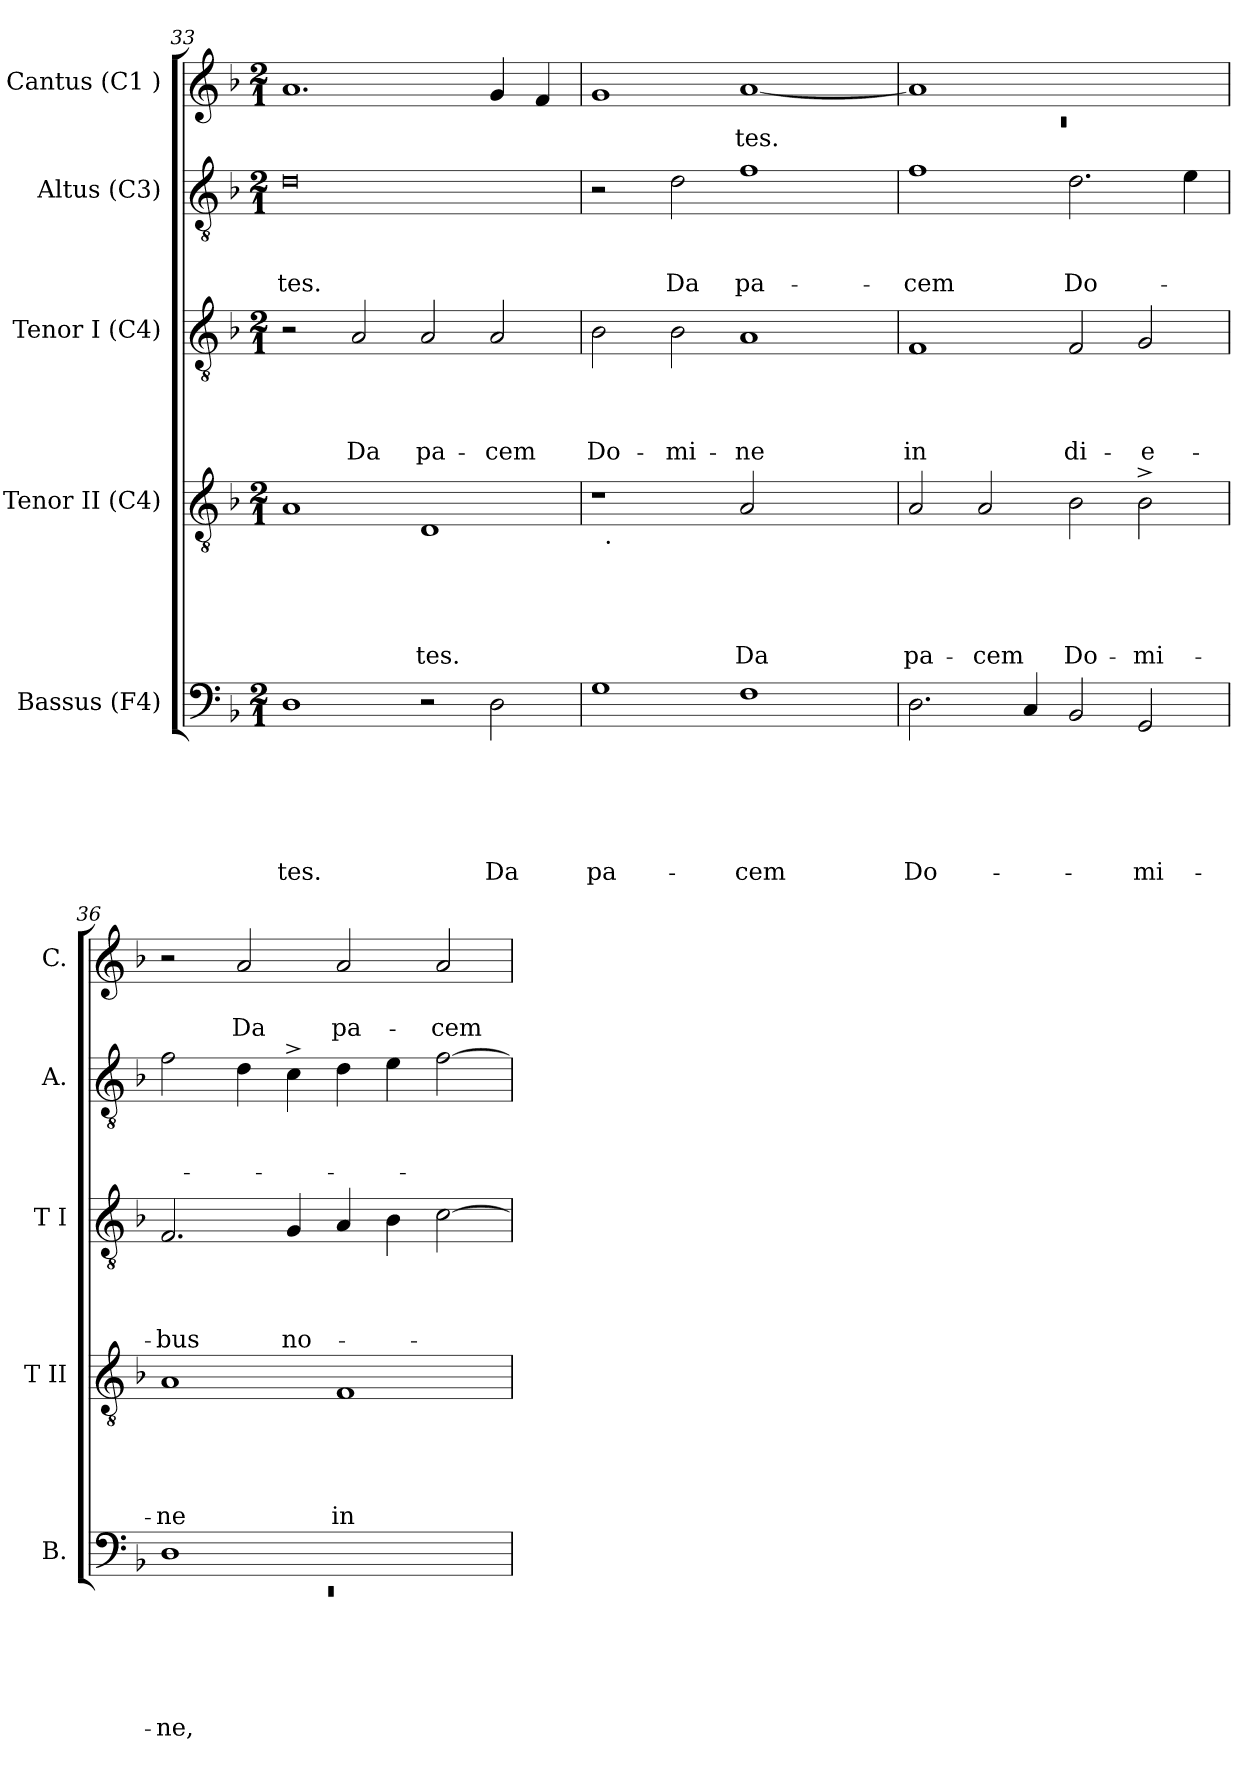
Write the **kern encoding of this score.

**kern	**text	**text	**text	**text	**text	**text	**kern	**text	**text	**text	**text	**text	**kern	**text	**text	**text	**text	**kern	**text	**text	**text	**kern	**text	**text
*part5	*part5	*part5	*part5	*part5	*part5	*part5	*part4	*part4	*part4	*part4	*part4	*part4	*part3	*part3	*part3	*part3	*part3	*part2	*part2	*part2	*part2	*part1	*part1	*part1
*staff5	*staff5	*staff5	*staff5	*staff5	*staff5	*staff5	*staff4	*staff4	*staff4	*staff4	*staff4	*staff4	*staff3	*staff3	*staff3	*staff3	*staff3	*staff2	*staff2	*staff2	*staff2	*staff1	*staff1	*staff1
*I"Bassus (F4)	*	*	*	*	*	*	*I"Tenor II (C4)	*	*	*	*	*	*I"Tenor I (C4)	*	*	*	*	*I"Altus (C3)	*	*	*	*I"Cantus (C1 )	*	*
*I'B.	*	*	*	*	*	*	*I'T II	*	*	*	*	*	*I'T I	*	*	*	*	*I'A.	*	*	*	*I'C.	*	*
!!LO:PB:g=z
*clefF4	*	*	*	*	*	*	*clefGv2	*	*	*	*	*	*clefGv2	*	*	*	*	*clefGv2	*	*	*	*clefG2	*	*
*k[b-]	*	*	*	*	*	*	*k[b-]	*	*	*	*	*	*k[b-]	*	*	*	*	*k[b-]	*	*	*	*k[b-]	*	*
*F:	*	*	*	*	*	*	*F:	*	*	*	*	*	*F:	*	*	*	*	*F:	*	*	*	*F:	*	*
*M2/1	*	*	*	*	*	*	*M2/1	*	*	*	*	*	*M2/1	*	*	*	*	*M2/1	*	*	*	*M2/1	*	*
=33	=33	=33	=33	=33	=33	=33	=33	=33	=33	=33	=33	=33	=33	=33	=33	=33	=33	=33	=33	=33	=33	=33	=33	=33
!	!	!	!	!	!	!LO:LY:b	!	!	!	!	!	!	!	!	!	!	!	!	!	!	!LO:LY:b	!	!	!
1D	.	.	.	.	.	-tes.	1A	.	.	.	.	.	2r	.	.	.	.	0d	.	.	-tes.	1.a	.	.
!	!	!	!	!	!	!	!	!	!	!	!	!	!	!	!	!	!LO:LY:b	!	!	!	!	!	!	!
.	.	.	.	.	.	.	.	.	.	.	.	.	2A/	.	.	.	Da	.	.	.	.	.	.	.
!	!	!	!	!	!	!	!	!	!	!	!	!LO:LY:b	!	!	!	!	!LO:LY:b	!	!	!	!	!	!	!
2r	.	.	.	.	.	.	1D	.	.	.	.	-tes.	2A/	.	.	.	pa-	.	.	.	.	.	.	.
!	!	!	!	!	!	!LO:LY:b	!	!	!	!	!	!	!	!	!	!	!LO:LY:b	!	!	!	!	!	!	!
2D\	.	.	.	.	.	Da	.	.	.	.	.	.	2A/	.	.	.	-cem	.	.	.	.	4g/	.	.
.	.	.	.	.	.	.	.	.	.	.	.	.	.	.	.	.	.	.	.	.	.	4f/	.	.
=34	=34	=34	=34	=34	=34	=34	=34	=34	=34	=34	=34	=34	=34	=34	=34	=34	=34	=34	=34	=34	=34	=34	=34	=34
!	!	!	!	!	!	!LO:LY:b	!	!	!	!	!	!	!	!	!	!	!LO:LY:b	!	!	!	!	!	!	!
*	*	*	*	*	*	*	*^	*	*	*	*	*	*	*	*	*	*	*	*	*	*	*	*	*
1G	.	.	.	.	.	pa-	1r	32ryy	.	.	.	.	.	2B-\	.	.	.	Do-	2r	.	.	.	1g	.	.
!	!	!	!	!	!	!	!	!LO:TX:b:t=.	!	!	!	!	!	!	!	!	!	!	!	!	!	!	!	!	!
.	.	.	.	.	.	.	.	1ryy	.	.	.	.	.	.	.	.	.	.	.	.	.	.	.	.	.
!	!	!	!	!	!	!	!	!	!	!	!	!	!	!	!	!	!	!LO:LY:b	!	!	!	!LO:LY:b	!	!	!
.	.	.	.	.	.	.	.	.	.	.	.	.	.	2B-\	.	.	.	-mi-	2d\	.	.	Da	.	.	.
!	!	!	!	!	!	!LO:LY:b	!	!	!	!	!	!	!LO:LY:b	!	!	!	!	!LO:LY:b	!	!	!	!LO:LY:b	!	!LO:LY:b	!
1F	.	.	.	.	.	-cem	2A/	.	.	.	.	.	Da	1A	.	.	.	-ne	1f	.	.	pa-	[<1a	-tes.	.
.	.	.	.	.	.	.	.	2ryy	.	.	.	.	.	.	.	.	.	.	.	.	.	.	.	.	.
.	.	.	.	.	.	.	2ryy	.	.	.	.	.	.	.	.	.	.	.	.	.	.	.	.	.	.
.	.	.	.	.	.	.	.	4...ryy	.	.	.	.	.	.	.	.	.	.	.	.	.	.	.	.	.
=35	=35	=35	=35	=35	=35	=35	=35	=35	=35	=35	=35	=35	=35	=35	=35	=35	=35	=35	=35	=35	=35	=35	=35	=35	=35
*	*	*	*	*	*	*	*	*	*	*	*	*	*	*	*	*	*	*	*	*	*	*	*^	*	*
!	!	!	!	!	!	!LO:LY:b	!	!	!	!	!	!	!LO:LY:b	!	!	!	!	!LO:LY:b	!	!	!	!LO:LY:b	!	!LO:N:vis=1	!	!
*	*	*	*	*	*	*	*v	*v	*	*	*	*	*	*	*	*	*	*	*	*	*	*	*	*	*	*
2.D\	.	.	.	.	.	Do-	2A/	.	.	.	.	pa-	1F	.	.	.	in	1f	.	.	-cem	1a]	0rc	.	.
!	!	!	!	!	!	!	!	!	!	!	!	!LO:LY:b	!	!	!	!	!	!	!	!	!	!	!	!	!
.	.	.	.	.	.	.	2A/	.	.	.	.	-cem	.	.	.	.	.	.	.	.	.	.	.	.	.
4C/	.	.	.	.	.	.	.	.	.	.	.	.	.	.	.	.	.	.	.	.	.	.	.	.	.
!	!	!	!	!	!	!	!	!	!	!	!	!LO:LY:b	!	!	!	!	!LO:LY:b	!	!	!	!LO:LY:b	!	!	!	!
2BB-/	.	.	.	.	.	.	2B-\	.	.	.	.	Do-	2F/	.	.	.	di-	2.d\	.	.	Do-	1ryy	.	.	.
!	!	!	!	!	!	!LO:LY:b	!	!	!	!	!	!LO:LY:b	!	!	!	!	!LO:LY:b	!	!	!	!	!	!	!	!
2GG/	.	.	.	.	.	-mi-	2B-^>\	.	.	.	.	-mi-	2G/	.	.	.	-e-	.	.	.	.	.	.	.	.
.	.	.	.	.	.	.	.	.	.	.	.	.	.	.	.	.	.	4e\	.	.	.	.	.	.	.
*	*	*	*	*	*	*	*	*	*	*	*	*	*	*	*	*	*	*	*	*	*	*v	*v	*	*
=36	=36	=36	=36	=36	=36	=36	=36	=36	=36	=36	=36	=36	=36	=36	=36	=36	=36	=36	=36	=36	=36	=36	=36	=36
*^	*	*	*	*	*	*	*	*	*	*	*	*	*	*	*	*	*	*	*	*	*	*	*	*
!	!LO:N:vis=1	!	!	!	!	!	!LO:LY:b	!	!	!	!	!	!LO:LY:b	!	!	!	!	!LO:LY:b	!	!	!	!	!	!	!
1D	0rEE	.	.	.	.	.	-ne,	1A	.	.	.	.	-ne	2.F/	.	.	.	-bus	2f\	.	.	.	2r	.	.
!	!	!	!	!	!	!	!	!	!	!	!	!	!	!	!	!	!	!	!	!	!	!	!	!	!LO:LY:b
.	.	.	.	.	.	.	.	.	.	.	.	.	.	.	.	.	.	.	4d\	.	.	.	2a/	.	Da
!	!	!	!	!	!	!	!	!	!	!	!	!	!	!	!	!	!	!LO:LY:b	!	!	!	!	!	!	!
.	.	.	.	.	.	.	.	.	.	.	.	.	.	4G/	.	.	.	no-	4c^>\	.	.	.	.	.	.
!	!	!	!	!	!	!	!	!	!	!	!	!	!LO:LY:b	!	!	!	!	!	!	!	!	!	!	!	!LO:LY:b
1ryy	.	.	.	.	.	.	.	1F	.	.	.	.	in	4A/	.	.	.	.	4d\	.	.	.	2a/	.	pa-
.	.	.	.	.	.	.	.	.	.	.	.	.	.	4B-\	.	.	.	.	4e\	.	.	.	.	.	.
!	!	!	!	!	!	!	!	!	!	!	!	!	!	!	!	!	!	!	!	!	!	!	!	!	!LO:LY:b
.	.	.	.	.	.	.	.	.	.	.	.	.	.	[<2c\	.	.	.	.	[<2f\	.	.	.	2a/	.	-cem
*v	*v	*	*	*	*	*	*	*	*	*	*	*	*	*	*	*	*	*	*	*	*	*	*	*	*
=	=	=	=	=	=	=	=	=	=	=	=	=	=	=	=	=	=	=	=	=	=	=	=	=
*-	*-	*-	*-	*-	*-	*-	*-	*-	*-	*-	*-	*-	*-	*-	*-	*-	*-	*-	*-	*-	*-	*-	*-	*-
